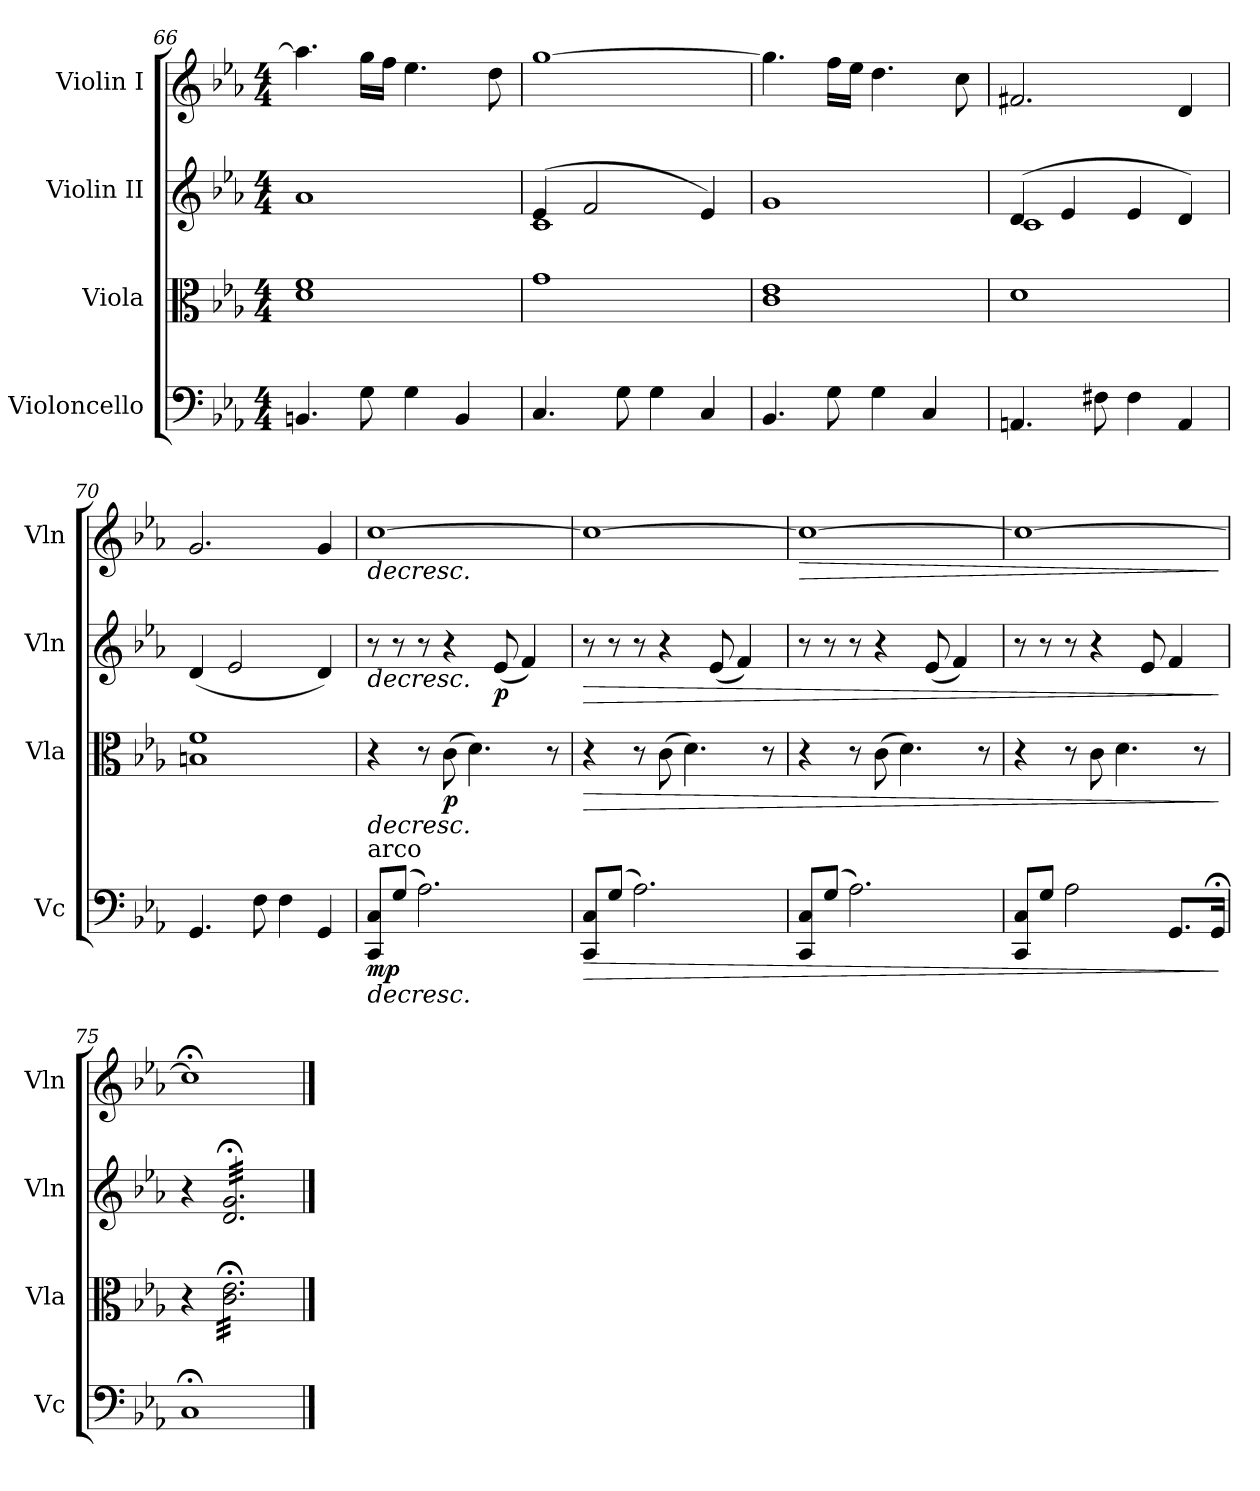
**kern	**dynam	**kern	**dynam	**kern	**dynam	**kern	**dynam
*part4	*part4	*part3	*part3	*part2	*part2	*part1	*part1
*staff4	*staff4	*staff3	*staff3	*staff2	*staff2	*staff1	*staff1
*I"Violoncello	*	*I"Viola	*	*I"Violin II	*	*I"Violin I	*
*I'Vc	*	*I'Vla	*	*I'Vln	*	*I'Vln	*
*clefF4	*	*clefC3	*	*clefG2	*	*clefG2	*
*k[b-e-a-]	*	*k[b-e-a-]	*	*k[b-e-a-]	*	*k[b-e-a-]	*
*M4/4	*	*M4/4	*	*M4/4	*	*M4/4	*
=66	=66	=66	=66	=66	=66	=66	=66
4.BBn/	.	1d 1f	.	1a-	.	4.aa-\]	.
8G\	.	.	.	.	.	16gg\LL	.
.	.	.	.	.	.	16ff\JJ	.
4G\	.	.	.	.	.	4.ee-\	.
4BB/	.	.	.	.	.	.	.
.	.	.	.	.	.	8dd\	.
=67	=67	=67	=67	=67	=67	=67	=67
*	*	*	*	*^	*	*	*
4.C/	.	1g	.	(4e-/	1c	.	[1gg	.
.	.	.	.	2f/	.	.	.	.
8G\	.	.	.	.	.	.	.	.
4G\	.	.	.	.	.	.	.	.
4C/	.	.	.	4e-/)	.	.	.	.
*	*	*	*	*v	*v	*	*	*
!!LO:LB:g=z
=68	=68	=68	=68	=68	=68	=68	=68
4.BB-/	.	1c 1e-	.	1g	.	4.gg\]	.
8G\	.	.	.	.	.	16ff\LL	.
.	.	.	.	.	.	16ee-\JJ	.
4G\	.	.	.	.	.	4.dd\	.
4C/	.	.	.	.	.	.	.
.	.	.	.	.	.	8cc\	.
=69	=69	=69	=69	=69	=69	=69	=69
*	*	*	*	*^	*	*	*
4.AAn/	.	1d	.	(4d/	1c	.	2.f#X/	.
.	.	.	.	4e-/	.	.	.	.
8F#X\	.	.	.	.	.	.	.	.
4F#\	.	.	.	4e-/	.	.	.	.
4AA/	.	.	.	4d/)	.	.	4d/	.
*	*	*	*	*v	*v	*	*	*
=70	=70	=70	=70	=70	=70	=70	=70
4.GG/	.	1Bn 1f	.	(4d/	.	2.g/	.
.	.	.	.	2e-/	.	.	.
8F\	.	.	.	.	.	.	.
4F\	.	.	.	.	.	.	.
4GG/	.	.	.	4d/)	.	4g/	.
=71	=71	=71	=71	=71	=71	=71	=71
!LO:TX:a:t=arco	!	!	!	!	!	!	!
!	!LO:HP:b	!	!LO:HP:b	!	!LO:HP:b	!	!LO:HP:b
!	!LO:DY:n=1:b	!	!	!	!	!	!
8CC/ 8C/L	> mp	4r	>	8r	>	[1cc	>
(8G/J	.	.	.	8r	.	.	.
2.A-\)	.	8r	.	8r	.	.	.
!	!	!	!LO:DY:b	!	!	!	!
.	.	(8c\	p	4r	.	.	.
.	.	4.d\)	.	.	.	.	.
!	!	!	!	!	!LO:DY:b	!	!
.	.	.	.	(8e-/	p	.	.
.	.	.	.	4f/)	.	.	.
.	.	8r	.	.	.	.	.
=72	=72	=72	=72	=72	=72	=72	=72
!	!LO:HP:b	!	!LO:HP:b	!	!LO:HP:b	!	!
8CC/ 8C/L	>	4r	>	8r	>	1cc_	.
(8G/J	.	.	.	8r	.	.	.
2.A-\)	.	8r	.	8r	.	.	.
.	.	(8c\	.	4r	.	.	.
.	.	4.d\)	.	.	.	.	.
.	.	.	.	(8e-/	.	.	.
.	.	.	.	4f/)	.	.	.
.	.	8r	.	.	.	.	.
=73	=73	=73	=73	=73	=73	=73	=73
!	!	!	!	!	!	!	!LO:HP:b
8CC/ 8C/L	.	4r	.	8r	.	1cc_	>
(8G/J	.	.	.	8r	.	.	.
2.A-\)	.	8r	.	8r	.	.	.
.	.	(8c\	.	4r	.	.	.
.	.	4.d\)	.	.	.	.	.
.	.	.	.	(8e-/	.	.	.
.	.	.	.	4f/)	.	.	.
.	.	8r	.	.	.	.	.
!!LO:LB:g=z
=74	=74	=74	=74	=74	=74	=74	=74
8CC/ 8C/L	.	4r	.	8r	.	1cc_	.
8G/J	.	.	.	8r	.	.	.
2A-\	.	8r	.	8r	.	.	.
.	.	8c\	.	4r	.	.	.
.	.	4.d\	.	.	.	.	.
.	.	.	.	8e-/	.	.	.
8.GG/L	.	.	.	4f/	.	.	.
.	.	8r	.	.	.	.	.
16GG;</Jk	.	.	.	.	.	.	.
.	]	.	]	.	]	.	]
=75	=75	=75	=75	=75	=75	=75	=75
1C;<	.	4r	.	4r	.	1cc;<]	.
*	*	*tremolo	*	*	*	*	*
*	*	*	*	*tremolo	*	*	*
.	.	32c\;< 32e-\;<LLL	.	32d/;< 32g/;<LLL	.	.	.
.	.	32c\;< 32e-\;<	.	32d/;< 32g/;<	.	.	.
.	.	32c\;< 32e-\;<	.	32d/;< 32g/;<	.	.	.
.	.	32c\;< 32e-\;<	.	32d/;< 32g/;<	.	.	.
.	.	32c\;< 32e-\;<	.	32d/;< 32g/;<	.	.	.
.	.	32c\;< 32e-\;<	.	32d/;< 32g/;<	.	.	.
.	.	32c\;< 32e-\;<	.	32d/;< 32g/;<	.	.	.
.	.	32c\;< 32e-\;<	.	32d/;< 32g/;<	.	.	.
.	.	32c\;< 32e-\;<	.	32d/;< 32g/;<	.	.	.
.	.	32c\;< 32e-\;<	.	32d/;< 32g/;<	.	.	.
.	.	32c\;< 32e-\;<	.	32d/;< 32g/;<	.	.	.
.	.	32c\;< 32e-\;<	.	32d/;< 32g/;<	.	.	.
.	.	32c\;< 32e-\;<	.	32d/;< 32g/;<	.	.	.
.	.	32c\;< 32e-\;<	.	32d/;< 32g/;<	.	.	.
.	.	32c\;< 32e-\;<	.	32d/;< 32g/;<	.	.	.
.	.	32c\;< 32e-\;<	.	32d/;< 32g/;<	.	.	.
.	.	32c\;< 32e-\;<	.	32d/;< 32g/;<	.	.	.
.	.	32c\;< 32e-\;<	.	32d/;< 32g/;<	.	.	.
.	.	32c\;< 32e-\;<	.	32d/;< 32g/;<	.	.	.
.	.	32c\;< 32e-\;<	.	32d/;< 32g/;<	.	.	.
.	.	32c\;< 32e-\;<	.	32d/;< 32g/;<	.	.	.
.	.	32c\;< 32e-\;<	.	32d/;< 32g/;<	.	.	.
.	.	32c\;< 32e-\;<	.	32d/;< 32g/;<	.	.	.
.	.	32c\;< 32e-\;<JJJ	.	32d/;< 32g/;<JJJ	.	.	.
*	*	*	*	*Xtremolo	*	*	*
*	*	*Xtremolo	*	*	*	*	*
.	]	.	]	.	]	.	]
==	==	==	==	==	==	==	==
*-	*-	*-	*-	*-	*-	*-	*-
